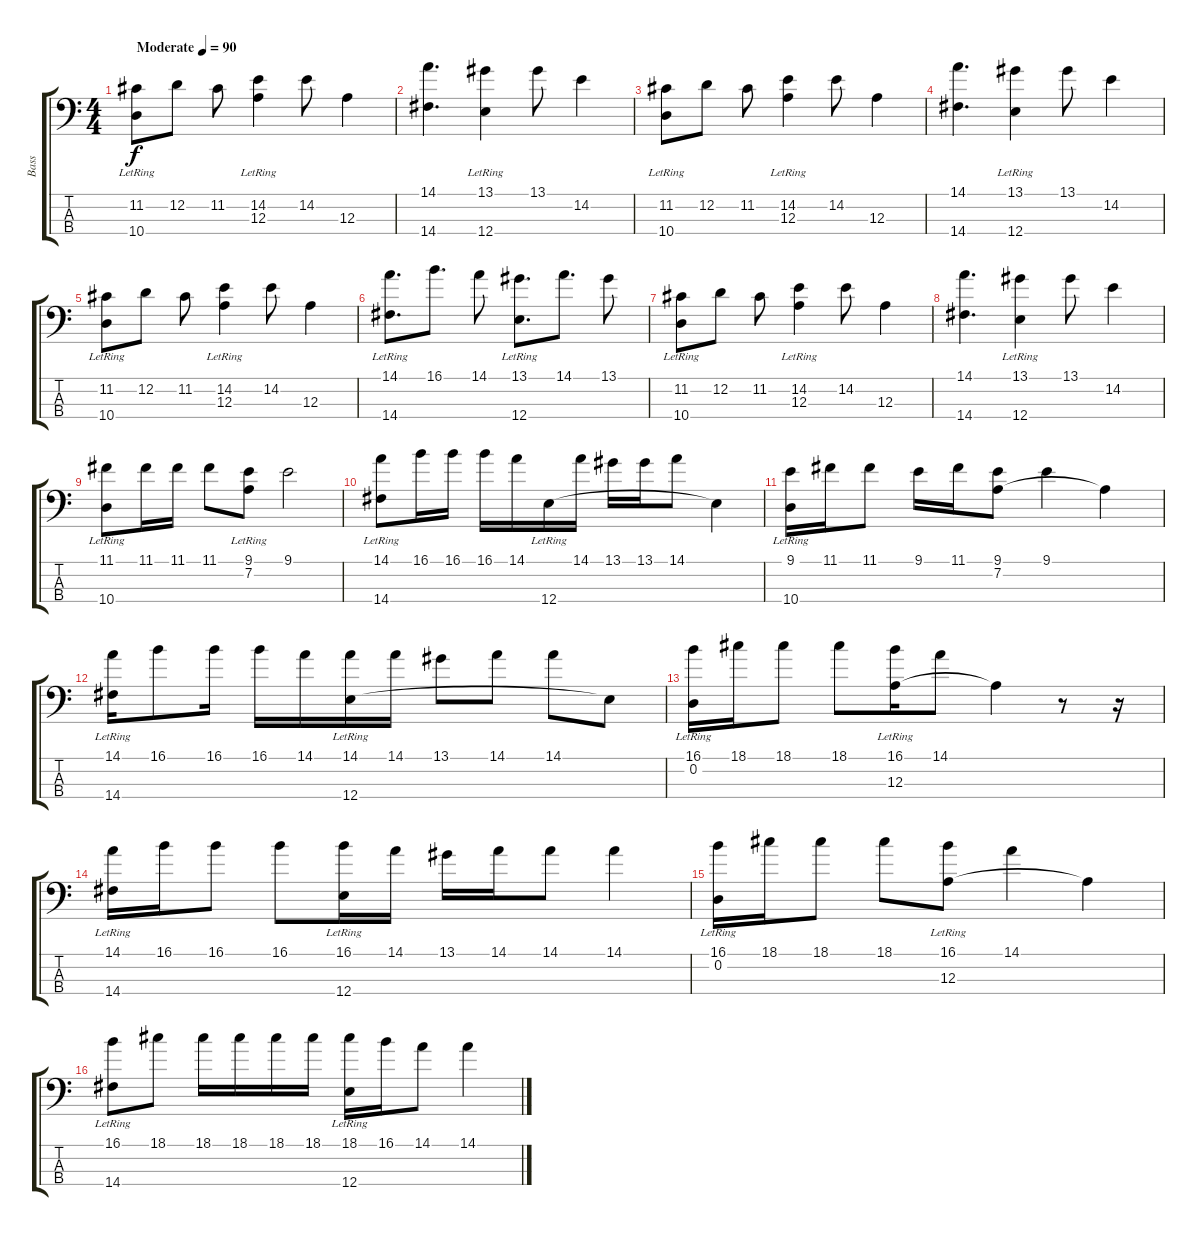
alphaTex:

\track ("Bass" "Bass") {instrument acousticguitarsteel}
\staff {score tabs}
\tuning (G2 D2 A1 E1) {hide}
\ts (4 4)
\tempo (90 "Moderate")
\clef f4
\ks c
(11.2 10.4{lr}).8{dy f instrument acousticguitarsteel} 12.2.8 11.2.8 (14.2 12.3{lr}).4 14.2.8 12.3.4 |
(14.1 14.4).4{d} (13.1 12.4{lr}).4 13.1.8 14.2.4 |
(11.2 10.4{lr}).8 12.2.8 11.2.8 (14.2 12.3{lr}).4 14.2.8 12.3.4 |
(14.1 14.4).4{d} (13.1 12.4{lr}).4 13.1.8 14.2.4 |
(11.2 10.4{lr}).8 12.2.8 11.2.8 (14.2 12.3{lr}).4 14.2.8 12.3.4 |
(14.1 14.4{lr}).8{d} 16.1.8{d} 14.1.8 (13.1 12.4{lr}).8{d} 14.1.8{d} 13.1.8 |
(11.2 10.4{lr}).8 12.2.8 11.2.8 (14.2 12.3{lr}).4 14.2.8 12.3.4 |
(14.1 14.4).4{d} (13.1 12.4{lr}).4 13.1.8 14.2.4 |
(11.1 10.4{lr}).8 11.1.16 11.1.16 11.1.8 (9.1 7.2{lr}).8 9.1.2 |
(14.1 14.4{lr}).8 16.1.16 16.1.16 16.1.16 14.1.16 12.4{lr}.16 14.1.16 13.1.16 13.1.16 14.1.8 12.4{t}.4 |
(9.1 10.4{lr}).16 11.1.16 11.1.8 9.1.16 11.1.16 (9.1 7.2).8 9.1.4 7.2{t}.4 |
(14.1 14.4{lr}).16 16.1.8 16.1.16 16.1.16 14.1.16 (14.1 12.4{lr}).16 14.1.16 13.1.8 14.1.8 14.1.8 12.4{t}.8 |
(16.1 0.2{lr}).16 18.1.16 18.1.8 18.1.8 (16.1 12.3{lr}).16 14.1.8 12.3{t}.4 r.8 r.16 |
(14.1 14.4{lr}).16 16.1.16 16.1.8 16.1.8 (16.1 12.4{lr}).16 14.1.16 13.1.16 14.1.16 14.1.8 14.1.4 |
(16.1 0.2{lr}).16 18.1.16 18.1.8 18.1.8 (16.1 12.3{lr}).8 14.1.4 12.3{t}.4 |
(16.1 14.4{lr}).8 18.1.8 18.1.16 18.1.16 18.1.16 18.1.16 (18.1 12.4{lr}).16 16.1.16 14.1.8 14.1.4
